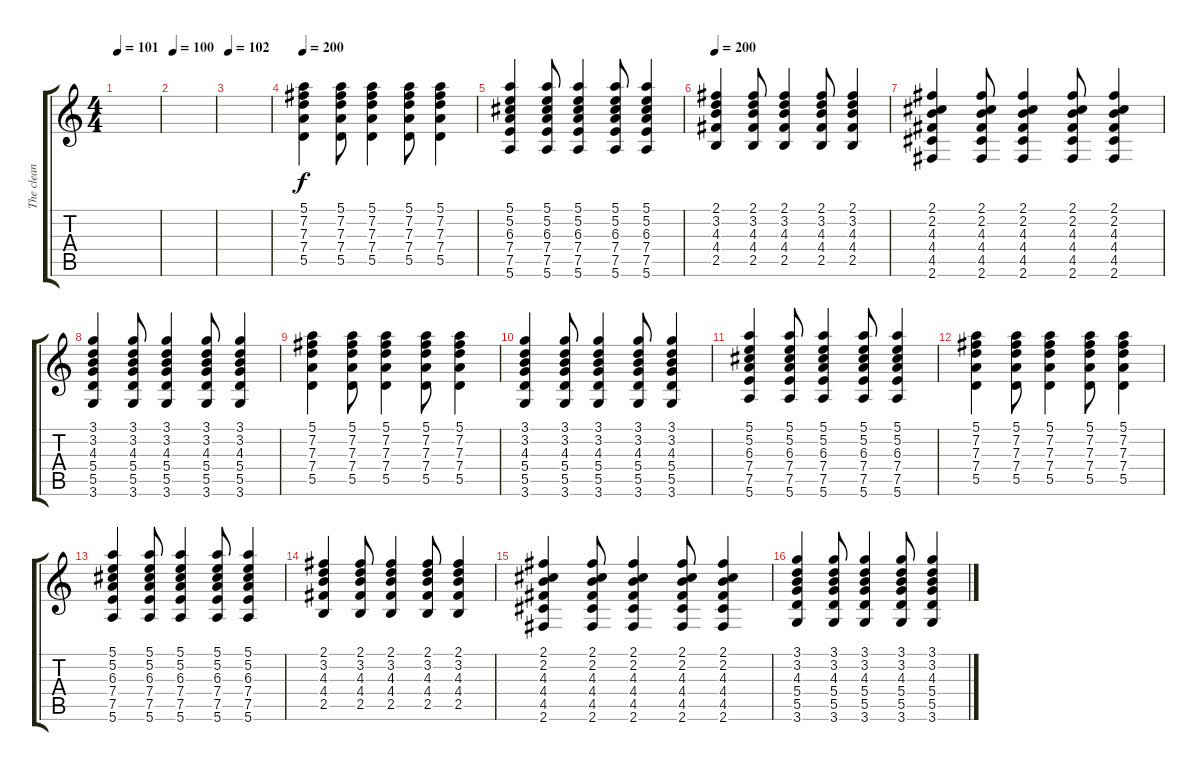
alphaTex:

\track ("The clean guitar" "The clean ") {instrument electricguitarclean}
\staff {score tabs}
\tuning (E4 B3 G3 D3 A2 E2) {hide}
\ts (4 4)
\tempo 101
\clef g2
\ks c
|
\tempo 100
|
\tempo 102
|
\tempo 200
(5.1 7.2 7.3 7.4 5.5).4{volume 11 instrument electricguitarclean} (5.1 7.2 7.3 7.4 5.5).8 (5.1 7.2 7.3 7.4 5.5).4 (5.1 7.2 7.3 7.4 5.5).8 (5.1 7.2 7.3 7.4 5.5).4 |
(5.1 5.2 6.3 7.4 7.5 5.6).4 (5.1 5.2 6.3 7.4 7.5 5.6).8 (5.1 5.2 6.3 7.4 7.5 5.6).4 (5.1 5.2 6.3 7.4 7.5 5.6).8 (5.1 5.2 6.3 7.4 7.5 5.6).4 |
\tempo 200
(2.1 3.2 4.3 4.4 2.5).4 (2.1 3.2 4.3 4.4 2.5).8 (2.1 3.2 4.3 4.4 2.5).4 (2.1 3.2 4.3 4.4 2.5).8 (2.1 3.2 4.3 4.4 2.5).4 |
(2.1 2.2 4.3 4.4 4.5 2.6).4 (2.1 2.2 4.3 4.4 4.5 2.6).8 (2.1 2.2 4.3 4.4 4.5 2.6).4 (2.1 2.2 4.3 4.4 4.5 2.6).8 (2.1 2.2 4.3 4.4 4.5 2.6).4 |
(3.1 3.2 4.3 5.4 5.5 3.6).4 (3.1 3.2 4.3 5.4 5.5 3.6).8 (3.1 3.2 4.3 5.4 5.5 3.6).4 (3.1 3.2 4.3 5.4 5.5 3.6).8 (3.1 3.2 4.3 5.4 5.5 3.6).4 |
(5.1 7.2 7.3 7.4 5.5).4 (5.1 7.2 7.3 7.4 5.5).8 (5.1 7.2 7.3 7.4 5.5).4 (5.1 7.2 7.3 7.4 5.5).8 (5.1 7.2 7.3 7.4 5.5).4 |
(3.1 3.2 4.3 5.4 5.5 3.6).4 (3.1 3.2 4.3 5.4 5.5 3.6).8 (3.1 3.2 4.3 5.4 5.5 3.6).4 (3.1 3.2 4.3 5.4 5.5 3.6).8 (3.1 3.2 4.3 5.4 5.5 3.6).4 |
(5.1 5.2 6.3 7.4 7.5 5.6).4 (5.1 5.2 6.3 7.4 7.5 5.6).8 (5.1 5.2 6.3 7.4 7.5 5.6).4 (5.1 5.2 6.3 7.4 7.5 5.6).8 (5.1 5.2 6.3 7.4 7.5 5.6).4 |
(5.1 7.2 7.3 7.4 5.5).4 (5.1 7.2 7.3 7.4 5.5).8 (5.1 7.2 7.3 7.4 5.5).4 (5.1 7.2 7.3 7.4 5.5).8 (5.1 7.2 7.3 7.4 5.5).4 |
(5.1 5.2 6.3 7.4 7.5 5.6).4 (5.1 5.2 6.3 7.4 7.5 5.6).8 (5.1 5.2 6.3 7.4 7.5 5.6).4 (5.1 5.2 6.3 7.4 7.5 5.6).8 (5.1 5.2 6.3 7.4 7.5 5.6).4 |
(2.1 3.2 4.3 4.4 2.5).4 (2.1 3.2 4.3 4.4 2.5).8 (2.1 3.2 4.3 4.4 2.5).4 (2.1 3.2 4.3 4.4 2.5).8 (2.1 3.2 4.3 4.4 2.5).4 |
(2.1 2.2 4.3 4.4 4.5 2.6).4 (2.1 2.2 4.3 4.4 4.5 2.6).8 (2.1 2.2 4.3 4.4 4.5 2.6).4 (2.1 2.2 4.3 4.4 4.5 2.6).8 (2.1 2.2 4.3 4.4 4.5 2.6).4 |
(3.1 3.2 4.3 5.4 5.5 3.6).4 (3.1 3.2 4.3 5.4 5.5 3.6).8 (3.1 3.2 4.3 5.4 5.5 3.6).4 (3.1 3.2 4.3 5.4 5.5 3.6).8 (3.1 3.2 4.3 5.4 5.5 3.6).4
